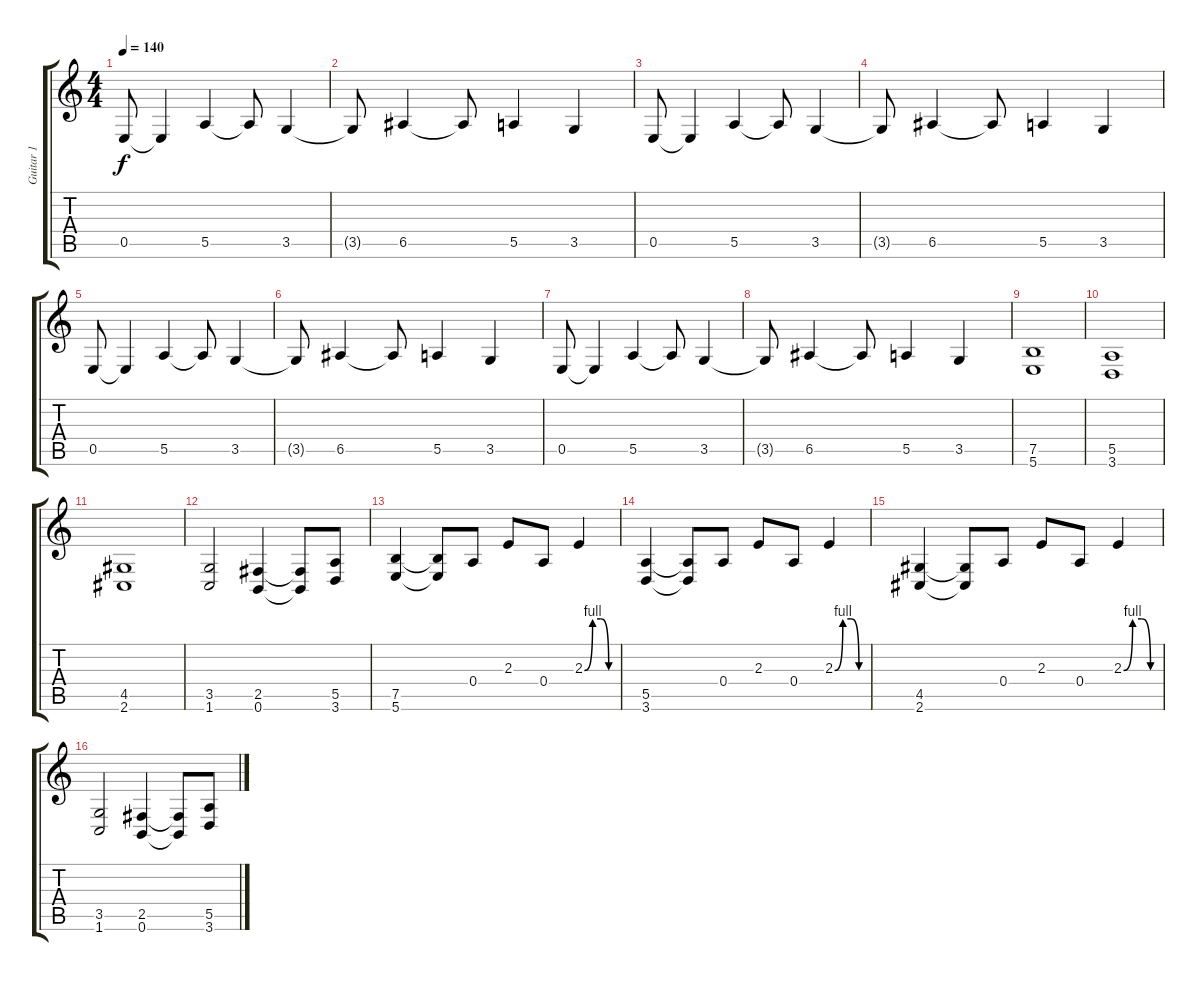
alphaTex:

\track ("Guitar 1" "Guitar 1") {instrument distortionguitar}
\staff {score tabs}
\tuning (B3 Gb3 D3 A2 E2 B1) {hide}
\ts (4 4)
\tempo 140
\clef g2
\ks c
0.5.8{dy f} 0.5{t}.4 5.5.4 5.5{t}.8 3.5.4 |
3.5{t}.8 6.5.4 6.5{t}.8 5.5.4 3.5.4 |
0.5.8 0.5{t}.4 5.5.4 5.5{t}.8 3.5.4 |
3.5{t}.8 6.5.4 6.5{t}.8 5.5.4 3.5.4 |
0.5.8 0.5{t}.4 5.5.4 5.5{t}.8 3.5.4 |
3.5{t}.8 6.5.4 6.5{t}.8 5.5.4 3.5.4 |
0.5.8 0.5{t}.4 5.5.4 5.5{t}.8 3.5.4 |
3.5{t}.8 6.5.4 6.5{t}.8 5.5.4 3.5.4 |
(7.5 5.6).1 |
(5.5 3.6).1 |
(4.5 2.6).1 |
(3.5 1.6).2 (2.5 0.6).4 (2.5{t} 0.6{t}).8 (5.5 3.6).8 |
(7.5 5.6).4 (7.5{t} 5.6{t}).8 0.4.8 2.3.8 0.4.8 2.3{be (custom 0 0 15 4 30 4 45 0 60 0)}.4 |
(5.5 3.6).4 (5.5{t} 3.6{t}).8 0.4.8 2.3.8 0.4.8 2.3{be (custom 0 0 15 4 30 4 45 0 60 0)}.4 |
(4.5 2.6).4 (4.5{t} 2.6{t}).8 0.4.8 2.3.8 0.4.8 2.3{be (custom 0 0 15 4 30 4 45 0 60 0)}.4 |
(3.5 1.6).2 (2.5 0.6).4 (2.5{t} 0.6{t}).8 (5.5 3.6).8
